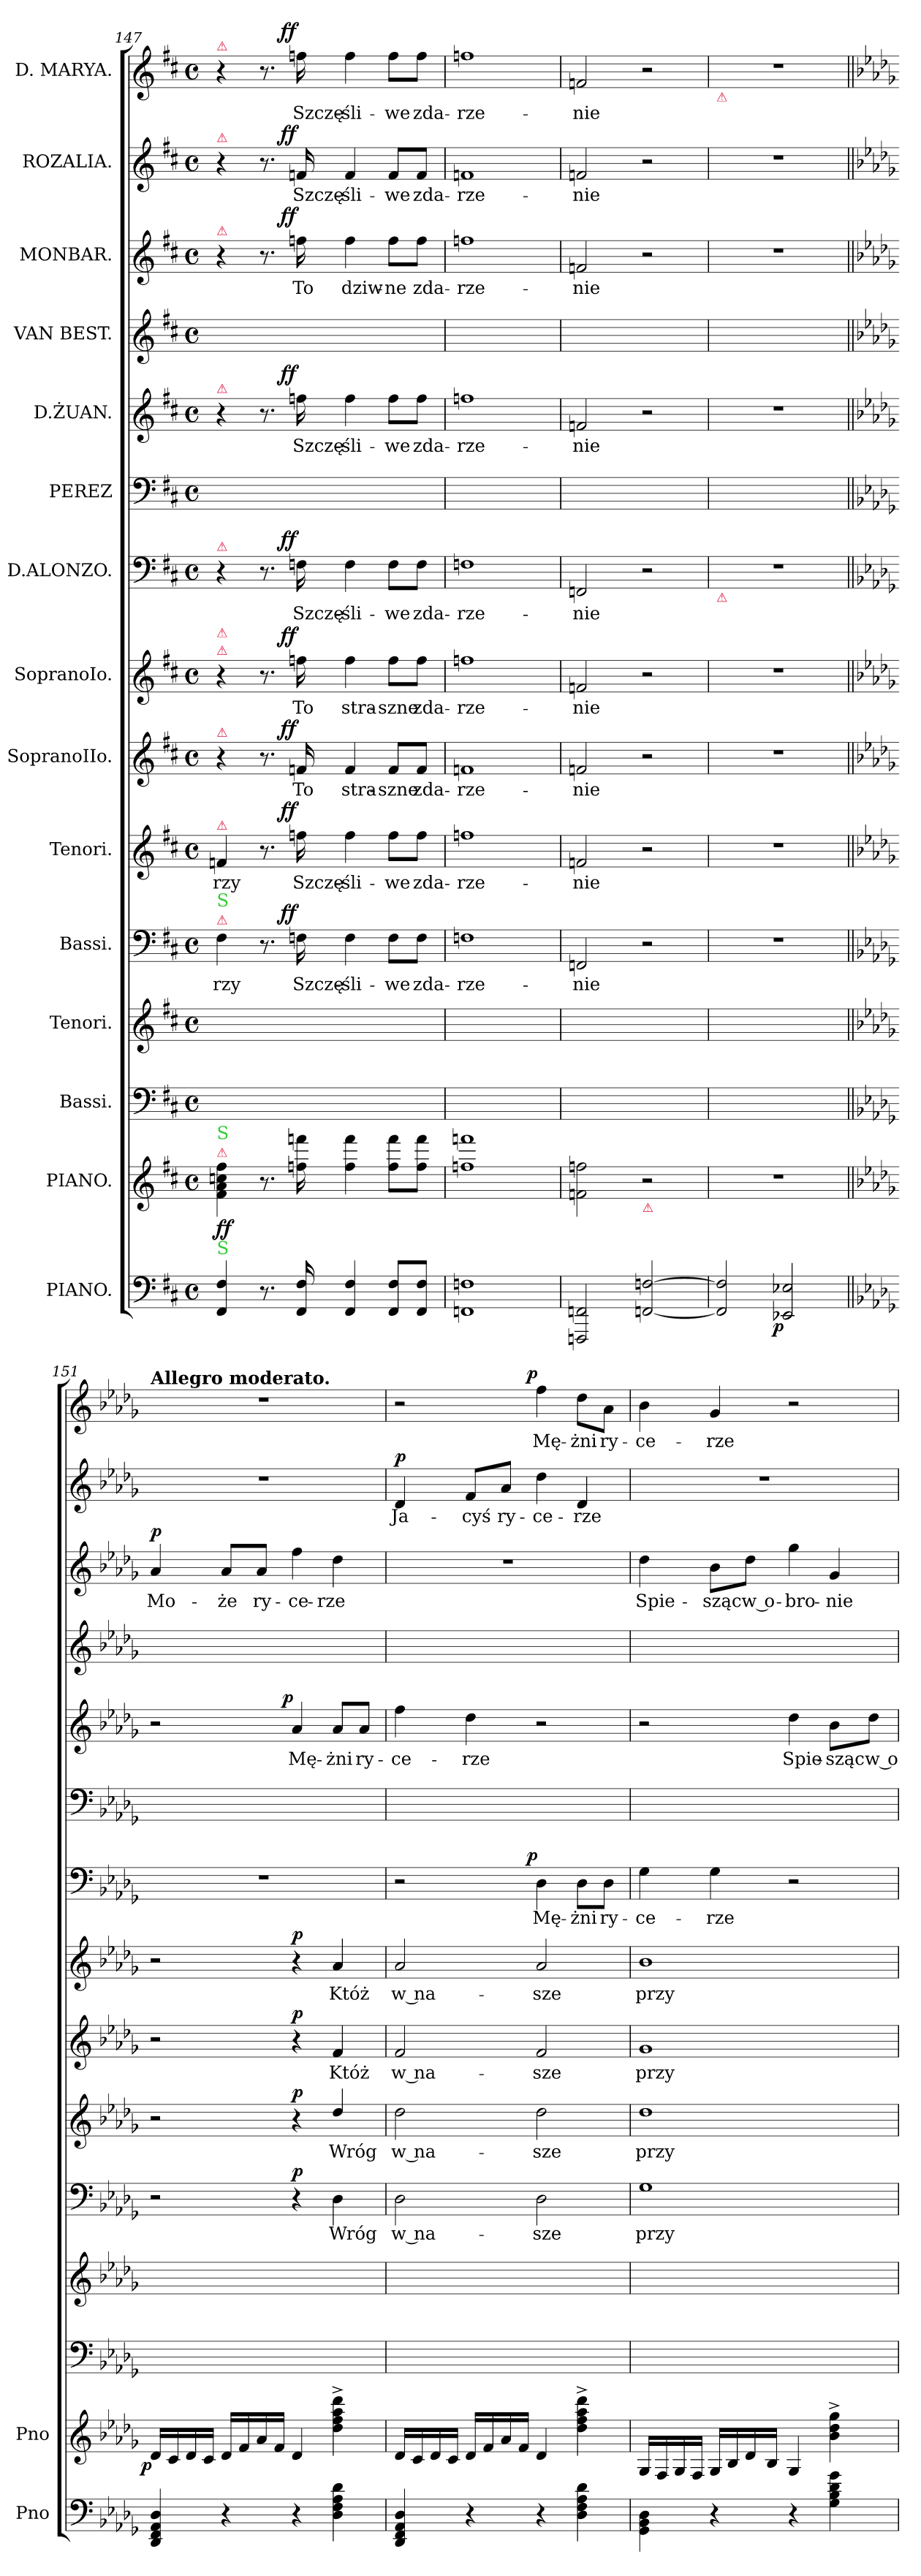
**kern	**dynam	**kern	**dynam	**kern	**kern	**kern	**text	**dynam	**kern	**text	**dynam	**kern	**text	**dynam	**kern	**text	**dynam	**kern	**text	**dynam	**kern	**kern	**text	**dynam	**kern	**text	**kern	**text	**dynam	**kern	**text	**dynam	**kern	**text	**dynam
*part15	*part15	*part14	*part14	*part13	*part12	*part11	*part11	*part11	*part10	*part10	*part10	*part9	*part9	*part9	*part8	*part8	*part8	*part7	*part7	*part7	*part6	*part5	*part5	*part5	*part4	*part4	*part3	*part3	*part3	*part2	*part2	*part2	*part1	*part1	*part1
*staff15	*staff15	*staff14	*staff14	*staff13	*staff12	*staff11	*staff11	*staff11	*staff10	*staff10	*staff10	*staff9	*staff9	*staff9	*staff8	*staff8	*staff8	*staff7	*staff7	*staff7	*staff6	*staff5	*staff5	*staff5	*staff4	*staff4	*staff3	*staff3	*staff3	*staff2	*staff2	*staff2	*staff1	*staff1	*staff1
*I"PIANO.	*	*I"PIANO.	*	*I"Bassi.	*I"Tenori.	*I"Bassi.	*	*	*I"Tenori.	*	*	*I"SopranoIIo.	*	*	*I"SopranoIo.	*	*	*I"D.ALONZO.	*	*	*I"PEREZ	*I"D.ŻUAN.	*	*	*I"VAN BEST.	*	*I"MONBAR.	*	*	*I"ROZALIA.	*	*	*I"D. MARYA.	*	*
*I'Pno	*	*I'Pno	*	*	*	*	*	*	*	*	*	*	*	*	*	*	*	*	*	*	*	*	*	*	*	*	*	*	*	*	*	*	*	*	*
*clefF4	*	*clefG2	*	*clefF4	*clefG2	*clefF4	*	*	*clefG2	*	*	*clefG2	*	*	*clefG2	*	*	*clefF4	*	*	*clefF4	*clefG2	*	*	*clefG2	*	*clefG2	*	*	*clefG2	*	*	*clefG2	*	*
*	*	*	*	*	*ITrd8c12	*	*	*	*ITrd8c12	*	*	*	*	*	*	*	*	*	*	*	*	*ITrd8c12	*	*	*ITrd8c12	*	*ITrd8c12	*	*	*	*	*	*	*	*
*k[f#c#]	*	*k[f#c#]	*	*k[f#c#]	*k[f#c#]	*k[f#c#]	*	*	*k[f#c#]	*	*	*k[f#c#]	*	*	*k[f#c#]	*	*	*k[f#c#]	*	*	*k[f#c#]	*k[f#c#]	*	*	*k[f#c#]	*	*k[f#c#]	*	*	*k[f#c#]	*	*	*k[f#c#]	*	*
*M4/4	*	*M4/4	*	*M4/4	*M4/4	*M4/4	*	*	*M4/4	*	*	*M4/4	*	*	*M4/4	*	*	*M4/4	*	*	*M4/4	*M4/4	*	*	*M4/4	*	*M4/4	*	*	*M4/4	*	*	*M4/4	*	*
*met(c)	*	*met(c)	*	*met(c)	*met(c)	*met(c)	*	*	*met(c)	*	*	*met(c)	*	*	*met(c)	*	*	*met(c)	*	*	*met(c)	*met(c)	*	*	*met(c)	*	*met(c)	*	*	*met(c)	*	*	*met(c)	*	*
=147	=147	=147	=147	=147	=147	=147	=147	=147	=147	=147	=147	=147	=147	=147	=147	=147	=147	=147	=147	=147	=147	=147	=147	=147	=147	=147	=147	=147	=147	=147	=147	=147	=147	=147	=147
!	!	!	!	!	!	!	!	!	!	!	!	!	!	!	!	!	!	!	!	!	!	!	!	!	!	!	!	!	!	!	!	!	!LO:TX:a:B:color=crimson:t=⚠	!	!
!	!	!	!	!	!	!	!	!	!	!	!	!	!	!	!	!	!	!	!	!	!	!	!	!	!	!	!	!	!	!LO:TX:a:B:color=crimson:t=⚠	!	!	!	!	!
!	!	!	!	!	!	!	!	!	!	!	!	!	!	!	!	!	!	!	!	!	!	!	!	!	!	!	!LO:TX:a:B:color=crimson:t=⚠	!	!	!	!	!	!	!	!
!	!	!	!	!	!	!	!	!	!	!	!	!	!	!	!	!	!	!	!	!	!	!LO:TX:a:B:color=crimson:t=⚠	!	!	!	!	!	!	!	!	!	!	!	!	!
!	!	!	!	!	!	!	!	!	!	!	!	!	!	!	!	!	!	!LO:TX:a:B:color=crimson:t=⚠	!	!	!	!	!	!	!	!	!	!	!	!	!	!	!	!	!
!	!	!	!	!	!	!	!	!	!	!	!	!	!	!	!LO:TX:a:B:color=crimson:t=⚠	!	!	!	!	!	!	!	!	!	!	!	!	!	!	!	!	!	!	!	!
!	!	!	!	!	!	!	!	!	!	!	!	!	!	!	!LO:TX:a:B:color=crimson:t=⚠	!	!	!	!	!	!	!	!	!	!	!	!	!	!	!	!	!	!	!	!
!	!	!	!	!	!	!	!	!	!	!	!	!LO:TX:a:B:color=crimson:t=⚠	!	!	!	!	!	!	!	!	!	!	!	!	!	!	!	!	!	!	!	!	!	!	!
!	!	!	!	!	!	!	!	!	!LO:TX:a:B:color=crimson:t=⚠	!	!	!	!	!	!	!	!	!	!	!	!	!	!	!	!	!	!	!	!	!	!	!	!	!	!
!	!	!	!	!	!	!LO:TX:a:B:color=crimson:t=⚠	!	!	!	!	!	!	!	!	!	!	!	!	!	!	!	!	!	!	!	!	!	!	!	!	!	!	!	!	!
!	!	!	!	!	!	!LO:TX:a:color=limegreen:t=S	!	!	!	!	!	!	!	!	!	!	!	!	!	!	!	!	!	!	!	!	!	!	!	!	!	!	!	!	!
!	!	!LO:TX:a:B:color=crimson:t=⚠	!	!	!	!	!	!	!	!	!	!	!	!	!	!	!	!	!	!	!	!	!	!	!	!	!	!	!	!	!	!	!	!	!
!	!	!LO:TX:a:color=limegreen:t=S	!	!	!	!	!	!	!	!	!	!	!	!	!	!	!	!	!	!	!	!	!	!	!	!	!	!	!	!	!	!	!	!	!
!LO:TX:a:color=limegreen:t=S	!	!	!	!	!	!	!	!	!	!	!	!	!	!	!	!	!	!	!	!	!	!	!	!	!	!	!	!	!	!	!	!	!	!	!
4FF#/ 4F#/	.	4f#\ 4a\ 4ccn\ 4ff#\	ff	1ryy	1ryy	4F#\	-rzy	.	4Fn/	-rzy	.	4r	.	.	4r	.	.	4r	.	.	1ryy	4r	.	.	4Fn/yy	-[rzy]	4r	.	.	4r	.	.	4r	.	.
8.r	.	8.r	.	.	.	8.r	.	.	8.r	.	.	8.r	.	.	8.r	.	.	8.r	.	.	.	8.r	.	.	4ryy	.	8.r	.	.	8.r	.	.	8.r	.	.
!	!	!	!	!	!	!	!	!LO:DY:b:rj	!	!	!LO:DY:b:rj	!	!	!LO:DY:b:rj	!	!	!LO:DY:b:rj	!	!	!LO:DY:b:rj	!	!	!	!LO:DY:b:rj	!	!	!	!	!LO:DY:b:rj	!	!	!LO:DY:b:rj	!	!	!LO:DY:b:rj
16FF#/ 16F#/	.	16ffn\ 16fffn\	.	.	.	16Fn\	Szczę-	ff	16fn\	Szczę-	ff	16fn/	To	ff	16ffn\	To	ff	16Fn\	Szczę-	ff	.	16fn\	Szczę-	ff	.	.	16fn\	To	ff	16fn/	Szczę-	ff	16ffn\	Szczę-	ff
4FF#/ 4F#/	.	4ff\ 4fff\	.	.	.	4F\	-śli-	.	4f\	-śli-	.	4f/	stra-	.	4ff\	stra-	.	4F\	-śli-	.	.	4f\	-śli-	.	2ryy	.	4f\	dziw-	.	4f/	-śli-	.	4ff\	-śli-	.
8FF#/ 8F#/L	.	8ff\ 8fff\L	.	.	.	8F\L	-we	.	8f\L	-we	.	8f/L	-szne	.	8ff\L	-szne	.	8F\L	-we	.	.	8f\L	-we	.	.	.	8f\L	-ne	.	8f/L	-we	.	8ff\L	-we	.
8FF#/ 8F#/J	.	8ff\ 8fff\J	.	.	.	8F\J	zda-	.	8f\J	zda-	.	8f/J	zda-	.	8ff\J	zda-	.	8F\J	zda-	.	.	8f\J	zda-	.	.	.	8f\J	zda-	.	8f/J	zda-	.	8ff\J	zda-	.
=148	=148	=148	=148	=148	=148	=148	=148	=148	=148	=148	=148	=148	=148	=148	=148	=148	=148	=148	=148	=148	=148	=148	=148	=148	=148	=148	=148	=148	=148	=148	=148	=148	=148	=148	=148
1FFn 1Fn	.	1ffn 1fffn	.	1ryy	1ryy	1Fn	-rze-	.	1fn	-rze-	.	1fn	-rze-	.	1ffn	-rze-	.	1Fn	-rze-	.	1ryy	1fn	-rze-	.	1ryy	.	1fn	-rze-	.	1fn	-rze-	.	1ffn	-rze-	.
=149	=149	=149	=149	=149	=149	=149	=149	=149	=149	=149	=149	=149	=149	=149	=149	=149	=149	=149	=149	=149	=149	=149	=149	=149	=149	=149	=149	=149	=149	=149	=149	=149	=149	=149	=149
2FFFn/ 2FFn/	.	2fn\ 2ffn\	.	1ryy	1ryy	2FFn/	-nie	.	2Fn/	-nie	.	2fn/	-nie	.	2fn/	-nie	.	2FFn/	-nie	.	1ryy	2Fn/	-nie	.	1ryy	.	2Fn/	-nie	.	2fn/	-nie	.	2fn/	-nie	.
!	!	!LO:TX:b:color=crimson:t=⚠	!	!	!	!	!	!	!	!	!	!	!	!	!	!	!	!	!	!	!	!	!	!	!	!	!	!	!	!	!	!	!	!	!
[2FFn/ [2Fn/	.	2r	.	.	.	2r	.	.	2r	.	.	2r	.	.	2r	.	.	2r	.	.	.	2r	.	.	.	.	2r	.	.	2r	.	.	2r	.	.
.	.	.	]	.	.	.	.	.	.	.	.	.	.	.	.	.	.	.	.	.	.	.	.	.	.	.	.	.	.	.	.	.	.	.	.
=150	=150	=150	=150	=150	=150	=150	=150	=150	=150	=150	=150	=150	=150	=150	=150	=150	=150	=150	=150	=150	=150	=150	=150	=150	=150	=150	=150	=150	=150	=150	=150	=150	=150	=150	=150
!	!	!	!	!	!	!	!	!	!	!	!	!	!	!	!	!	!	!	!	!	!	!	!	!	!	!	!	!	!	!	!	!	!LO:TX:b:color=crimson:t=⚠	!	!
!	!	!	!	!	!	!	!	!	!	!	!	!	!	!	!	!	!	!LO:TX:b:color=crimson:t=⚠	!	!	!	!	!	!	!	!	!	!	!	!	!	!	!	!	!
2FF]/ 2F]/	.	1r	]	1ryy	1ryy	1r	.	.	1r	.	.	1r	.	.	1r	.	.	1r	.	.	1ryy	1r	.	.	1ryy	.	1r	.	.	1r	.	.	1r	.	.
!	!LO:DY:b:rj	!	!	!	!	!	!	!	!	!	!	!	!	!	!	!	!	!	!	!	!	!	!	!	!	!	!	!	!	!	!	!	!	!	!
2EE-X/ 2E-X/	p	.	.	.	.	.	.	.	.	.	.	.	.	.	.	.	.	.	.	.	.	.	.	.	.	.	.	.	.	.	.	.	.	.	.
=151||	=151||	=151||	=151||	=151||	=151||	=151||	=151||	=151||	=151||	=151||	=151||	=151||	=151||	=151||	=151||	=151||	=151||	=151||	=151||	=151||	=151||	=151||	=151||	=151||	=151||	=151||	=151||	=151||	=151||	=151||	=151||	=151||	=151||	=151||	=151||
*k[b-e-a-d-g-]	*	*k[b-e-a-d-g-]	*	*k[b-e-a-d-g-]	*k[b-e-a-d-g-]	*k[b-e-a-d-g-]	*	*	*k[b-e-a-d-g-]	*	*	*k[b-e-a-d-g-]	*	*	*k[b-e-a-d-g-]	*	*	*k[b-e-a-d-g-]	*	*	*k[b-e-a-d-g-]	*k[b-e-a-d-g-]	*	*	*k[b-e-a-d-g-]	*	*k[b-e-a-d-g-]	*	*	*k[b-e-a-d-g-]	*	*	*k[b-e-a-d-g-]	*	*
!	!	!	!	!	!	!	!	!	!	!	!	!	!	!	!	!	!	!	!	!	!	!	!	!	!	!	!	!	!	!	!	!	!LO:TX:a:B:t=Allegro moderato.	!	!
!	!	!	!LO:DY:b:rj	!	!	!	!	!	!	!	!	!	!	!	!	!	!	!	!	!	!	!	!	!	!	!	!	!	!LO:DY:a	!	!	!	!	!	!
4DD-/ 4FF/ 4AA-/ 4D-/	.	16d-/LL	p	1ryy	1ryy	2r	.	.	2r	.	.	2r	.	.	2r	.	.	1r	.	.	1ryy	2r	.	.	1ryy	.	4A-/	Mo-	p	1r	.	.	1r	.	.
.	.	16c/	.	.	.	.	.	.	.	.	.	.	.	.	.	.	.	.	.	.	.	.	.	.	.	.	.	.	.	.	.	.	.	.	.
.	.	16d-/	.	.	.	.	.	.	.	.	.	.	.	.	.	.	.	.	.	.	.	.	.	.	.	.	.	.	.	.	.	.	.	.	.
.	.	16c/JJ	.	.	.	.	.	.	.	.	.	.	.	.	.	.	.	.	.	.	.	.	.	.	.	.	.	.	.	.	.	.	.	.	.
4r	.	16d-/LL	.	.	.	.	.	.	.	.	.	.	.	.	.	.	.	.	.	.	.	.	.	.	.	.	8A-/L	-że	.	.	.	.	.	.	.
.	.	16f/	.	.	.	.	.	.	.	.	.	.	.	.	.	.	.	.	.	.	.	.	.	.	.	.	.	.	.	.	.	.	.	.	.
.	.	16a-/	.	.	.	.	.	.	.	.	.	.	.	.	.	.	.	.	.	.	.	.	.	.	.	.	8A-/J	ry-	.	.	.	.	.	.	.
.	.	16f/JJ	.	.	.	.	.	.	.	.	.	.	.	.	.	.	.	.	.	.	.	.	.	.	.	.	.	.	.	.	.	.	.	.	.
!	!	!	!	!	!	!	!	!LO:DY:b	!	!	!LO:DY:b	!	!	!LO:DY:b	!	!	!LO:DY:b	!	!	!	!	!	!	!LO:DY:a:rj	!	!	!	!	!	!	!	!	!	!	!
4r	.	4d-/	.	.	.	4r	.	p	4r	.	p	4r	.	p	4r	.	p	.	.	.	.	4A-/	Mę-	p	.	.	4f\	-ce-	.	.	.	.	.	.	.
4D-\ 4F\ 4A-\ 4d-\	.	4dd-^<\ 4ff^<\ 4aa-^<\ 4ddd-^<\	.	.	.	4D-\	Wróg	.	4d-/	Wróg	.	4f/	Któż	.	4a-/	Któż	.	.	.	.	.	8A-/L	-żni	.	.	.	4d-\	-rze	.	.	.	.	.	.	.
.	.	.	.	.	.	.	.	.	.	.	.	.	.	.	.	.	.	.	.	.	.	8A-/J	ry-	.	.	.	.	.	.	.	.	.	.	.	.
=152	=152	=152	=152	=152	=152	=152	=152	=152	=152	=152	=152	=152	=152	=152	=152	=152	=152	=152	=152	=152	=152	=152	=152	=152	=152	=152	=152	=152	=152	=152	=152	=152	=152	=152	=152
!	!	!	!	!	!	!	!	!	!	!	!	!	!	!	!	!	!	!	!	!	!	!	!	!	!	!	!	!	!	!	!	!LO:DY:a	!	!	!
4DD-/ 4FF/ 4AA-/ 4D-/	.	16d-/LL	.	1ryy	1ryy	2D-\	w na-	.	2d-\	w na-	.	2f/	w na-	.	2a-/	w na-	.	2r	.	.	1ryy	4f\	-ce-	.	1ryy	.	1r	.	.	4d-/	Ja-	p	2r	.	.
.	.	16c/	.	.	.	.	.	.	.	.	.	.	.	.	.	.	.	.	.	.	.	.	.	.	.	.	.	.	.	.	.	.	.	.	.
.	.	16d-/	.	.	.	.	.	.	.	.	.	.	.	.	.	.	.	.	.	.	.	.	.	.	.	.	.	.	.	.	.	.	.	.	.
.	.	16c/JJ	.	.	.	.	.	.	.	.	.	.	.	.	.	.	.	.	.	.	.	.	.	.	.	.	.	.	.	.	.	.	.	.	.
4r	.	16d-/LL	.	.	.	.	.	.	.	.	.	.	.	.	.	.	.	.	.	.	.	4d-\	-rze	.	.	.	.	.	.	8f/L	-cyś	.	.	.	.
.	.	16f/	.	.	.	.	.	.	.	.	.	.	.	.	.	.	.	.	.	.	.	.	.	.	.	.	.	.	.	.	.	.	.	.	.
.	.	16a-/	.	.	.	.	.	.	.	.	.	.	.	.	.	.	.	.	.	.	.	.	.	.	.	.	.	.	.	8a-/J	ry-	.	.	.	.
.	.	16f/JJ	.	.	.	.	.	.	.	.	.	.	.	.	.	.	.	.	.	.	.	.	.	.	.	.	.	.	.	.	.	.	.	.	.
!	!	!	!	!	!	!	!	!	!	!	!	!	!	!	!	!	!	!	!	!LO:DY:a:rj	!	!	!	!	!	!	!	!	!	!	!	!	!	!	!LO:DY:a:rj
4r	.	4d-/	.	.	.	2D-\	-sze	.	2d-\	-sze	.	2f/	-sze	.	2a-/	-sze	.	4D-\	Mę-	p	.	2r	.	.	.	.	.	.	.	4dd-\	-ce-	.	4ff\	Mę-	p
4D-\ 4F\ 4A-\ 4d-\	.	4dd-^<\ 4ff^<\ 4aa-^<\ 4ddd-^<\	.	.	.	.	.	.	.	.	.	.	.	.	.	.	.	8D-\L	-żni	.	.	.	.	.	.	.	.	.	.	4d-/	-rze	.	8dd-\L	-żni	.
.	.	.	.	.	.	.	.	.	.	.	.	.	.	.	.	.	.	8D-\J	ry-	.	.	.	.	.	.	.	.	.	.	.	.	.	8a-\J	ry-	.
=153	=153	=153	=153	=153	=153	=153	=153	=153	=153	=153	=153	=153	=153	=153	=153	=153	=153	=153	=153	=153	=153	=153	=153	=153	=153	=153	=153	=153	=153	=153	=153	=153	=153	=153	=153
*	*	*	*	*	*	*	*	*	*^	*	*	*	*	*	*	*	*	*^	*	*	*	*	*	*	*	*	*	*	*	*	*	*	*^	*	*
4GG-\ 4BB-\ 4D-\	.	16G-/LL	.	1ryy	1ryy	1G-	przy-	.	1d-	2.ryy	przy-	.	1g-	przy-	.	1b-	przy-	.	4G-\	2..ryy	-ce-	.	1ryy	2r	.	.	1ryy	.	4d-\	Spie-	.	1r	.	.	4b-\	2..ryy	-ce-	.
!	!	!	!LO:DY:b	!	!	!	!	!	!	!	!	!	!	!	!	!	!	!	!	!	!	!	!	!	!	!	!	!	!	!	!	!	!	!	!	!	!	!
.	.	16F/	sempre piano	.	.	.	.	.	.	.	.	.	.	.	.	.	.	.	.	.	.	.	.	.	.	.	.	.	.	.	.	.	.	.	.	.	.	.
.	.	16G-/	.	.	.	.	.	.	.	.	.	.	.	.	.	.	.	.	.	.	.	.	.	.	.	.	.	.	.	.	.	.	.	.	.	.	.	.
.	.	16F/JJ	.	.	.	.	.	.	.	.	.	.	.	.	.	.	.	.	.	.	.	.	.	.	.	.	.	.	.	.	.	.	.	.	.	.	.	.
4r	.	16G-/LL	.	.	.	.	.	.	.	.	.	.	.	.	.	.	.	.	4G-\	.	-rze	.	.	.	.	.	.	.	8B-\L	-sząc	.	.	.	.	4g-/	.	-rze	.
.	.	16B-/	.	.	.	.	.	.	.	.	.	.	.	.	.	.	.	.	.	.	.	.	.	.	.	.	.	.	.	.	.	.	.	.	.	.	.	.
.	.	16d-/	.	.	.	.	.	.	.	.	.	.	.	.	.	.	.	.	.	.	.	.	.	.	.	.	.	.	8d-\J	w o-	.	.	.	.	.	.	.	.
.	.	16B-/JJ	.	.	.	.	.	.	.	.	.	.	.	.	.	.	.	.	.	.	.	.	.	.	.	.	.	.	.	.	.	.	.	.	.	.	.	.
4r	.	4G-/	.	.	.	.	.	.	.	.	.	.	.	.	.	.	.	.	2r	.	.	.	.	4d-\	Spie-	.	.	.	4g-\	-bro-	.	.	.	.	2r	.	.	.
!	!	!	!	!	!	!	!	!	!	!	!	!LO:DY:a	!	!	!	!	!	!	!	!	!	!	!	!	!	!	!	!	!	!	!	!	!	!	!	!	!	!
4G-\ 4B-\ 4d-\ 4g-\	.	4b-^<\ 4dd-^<\ 4gg-^<\	.	.	.	.	.	.	.	4ryy	.	sempre piano	.	.	.	.	.	.	.	.	.	.	.	8B-\L	-sząc	.	.	.	4G-/	-nie	.	.	.	.	.	.	.	.
!	!	!	!	!	!	!	!	!	!	!	!	!	!	!	!	!	!	!	!	!	!	!LO:DY:b	!	!	!	!	!	!	!	!	!	!	!	!	!	!	!	!LO:DY:a
.	.	.	.	.	.	.	.	.	.	.	.	.	.	.	.	.	.	.	.	8ryy	.	sempre piano	.	8d-\J	w o-	.	.	.	.	.	.	.	.	.	.	8ryy	.	sempre piano
*	*	*	*	*	*	*	*	*	*v	*v	*	*	*	*	*	*	*	*	*v	*v	*	*	*	*	*	*	*	*	*	*	*	*	*	*	*v	*v	*	*
=	=	=	=	=	=	=	=	=	=	=	=	=	=	=	=	=	=	=	=	=	=	=	=	=	=	=	=	=	=	=	=	=	=	=	=
*-	*-	*-	*-	*-	*-	*-	*-	*-	*-	*-	*-	*-	*-	*-	*-	*-	*-	*-	*-	*-	*-	*-	*-	*-	*-	*-	*-	*-	*-	*-	*-	*-	*-	*-	*-
